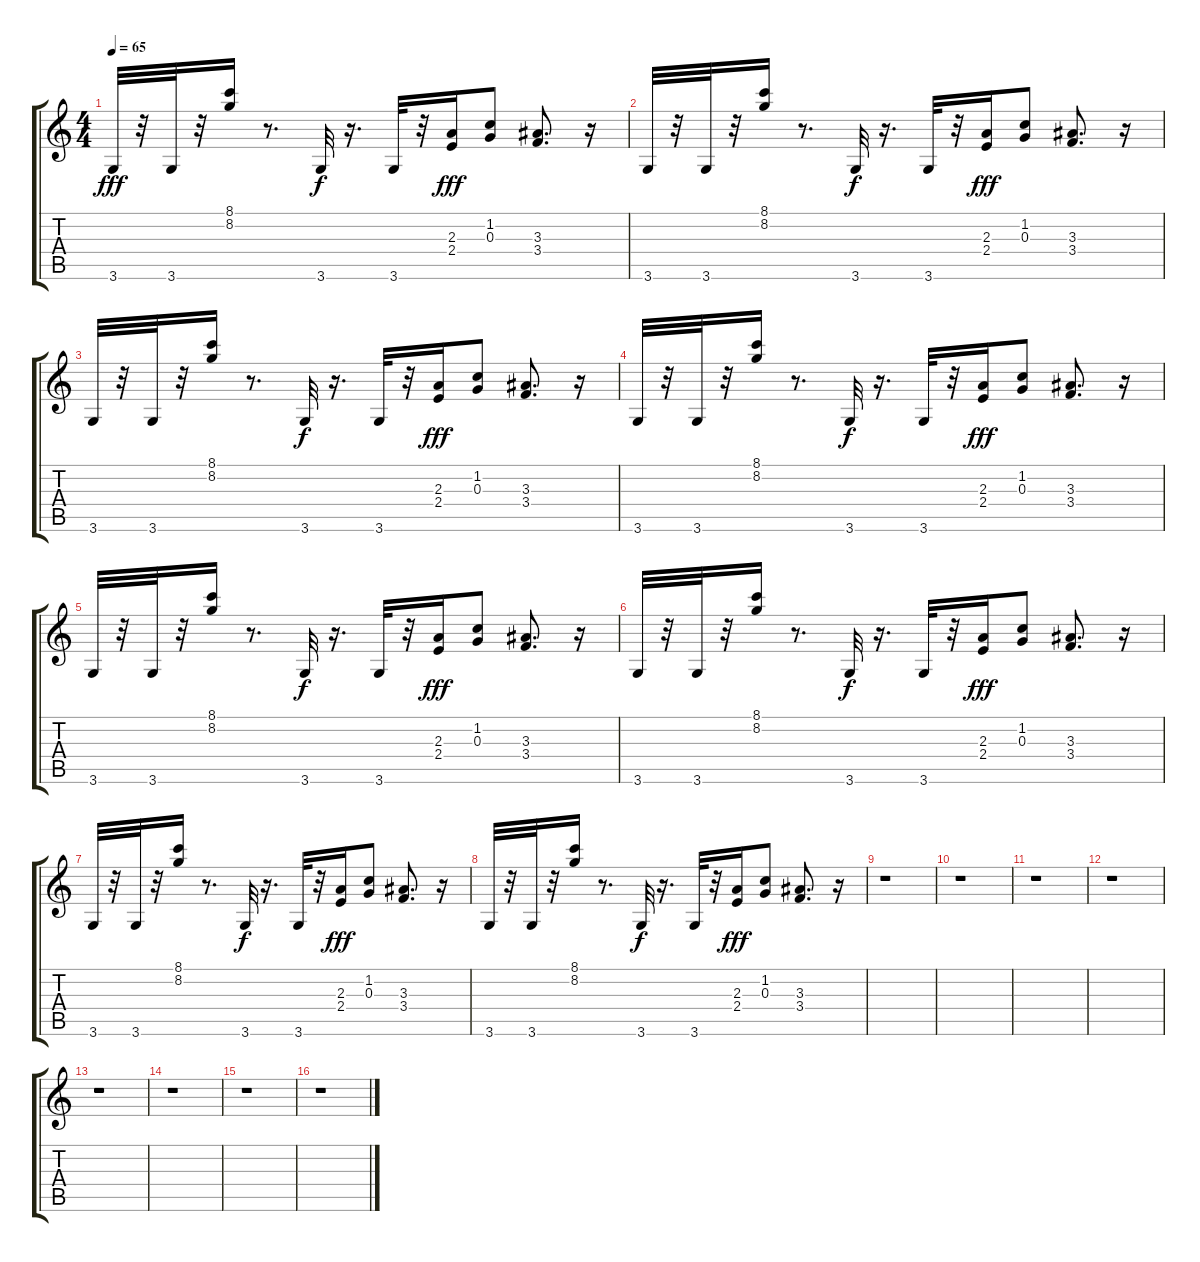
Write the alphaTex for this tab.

\track "" {instrument distortionguitar}
\staff {score tabs}
\tuning (E4 B3 G3 D3 A2 E2) {hide}
\ts (4 4)
\tempo 65
\clef g2
\ks c
3.6.32{dy fff} r.32 3.6.32 r.32 (8.1 8.2).16 r.8{d} 3.6.32{dy f} r.16{d} 3.6.32 r.32 (2.3 2.4).16{dy fff} (1.2 0.3).8 (3.3 3.4).8{d} r.16 |
3.6.32 r.32 3.6.32 r.32 (8.1 8.2).16 r.8{d} 3.6.32{dy f} r.16{d} 3.6.32 r.32 (2.3 2.4).16{dy fff} (1.2 0.3).8 (3.3 3.4).8{d} r.16 |
3.6.32 r.32 3.6.32 r.32 (8.1 8.2).16 r.8{d} 3.6.32{dy f} r.16{d} 3.6.32 r.32 (2.3 2.4).16{dy fff} (1.2 0.3).8 (3.3 3.4).8{d} r.16 |
3.6.32 r.32 3.6.32 r.32 (8.1 8.2).16 r.8{d} 3.6.32{dy f} r.16{d} 3.6.32 r.32 (2.3 2.4).16{dy fff} (1.2 0.3).8 (3.3 3.4).8{d} r.16 |
3.6.32 r.32 3.6.32 r.32 (8.1 8.2).16 r.8{d} 3.6.32{dy f} r.16{d} 3.6.32 r.32 (2.3 2.4).16{dy fff} (1.2 0.3).8 (3.3 3.4).8{d} r.16 |
3.6.32 r.32 3.6.32 r.32 (8.1 8.2).16 r.8{d} 3.6.32{dy f} r.16{d} 3.6.32 r.32 (2.3 2.4).16{dy fff} (1.2 0.3).8 (3.3 3.4).8{d} r.16 |
3.6.32 r.32 3.6.32 r.32 (8.1 8.2).16 r.8{d} 3.6.32{dy f} r.16{d} 3.6.32 r.32 (2.3 2.4).16{dy fff} (1.2 0.3).8 (3.3 3.4).8{d} r.16 |
3.6.32 r.32 3.6.32 r.32 (8.1 8.2).16 r.8{d} 3.6.32{dy f} r.16{d} 3.6.32 r.32 (2.3 2.4).16{dy fff} (1.2 0.3).8 (3.3 3.4).8{d} r.16 |
r.1 |
r.1 |
r.1 |
r.1 |
r.1 |
r.1 |
r.1 |
r.1
